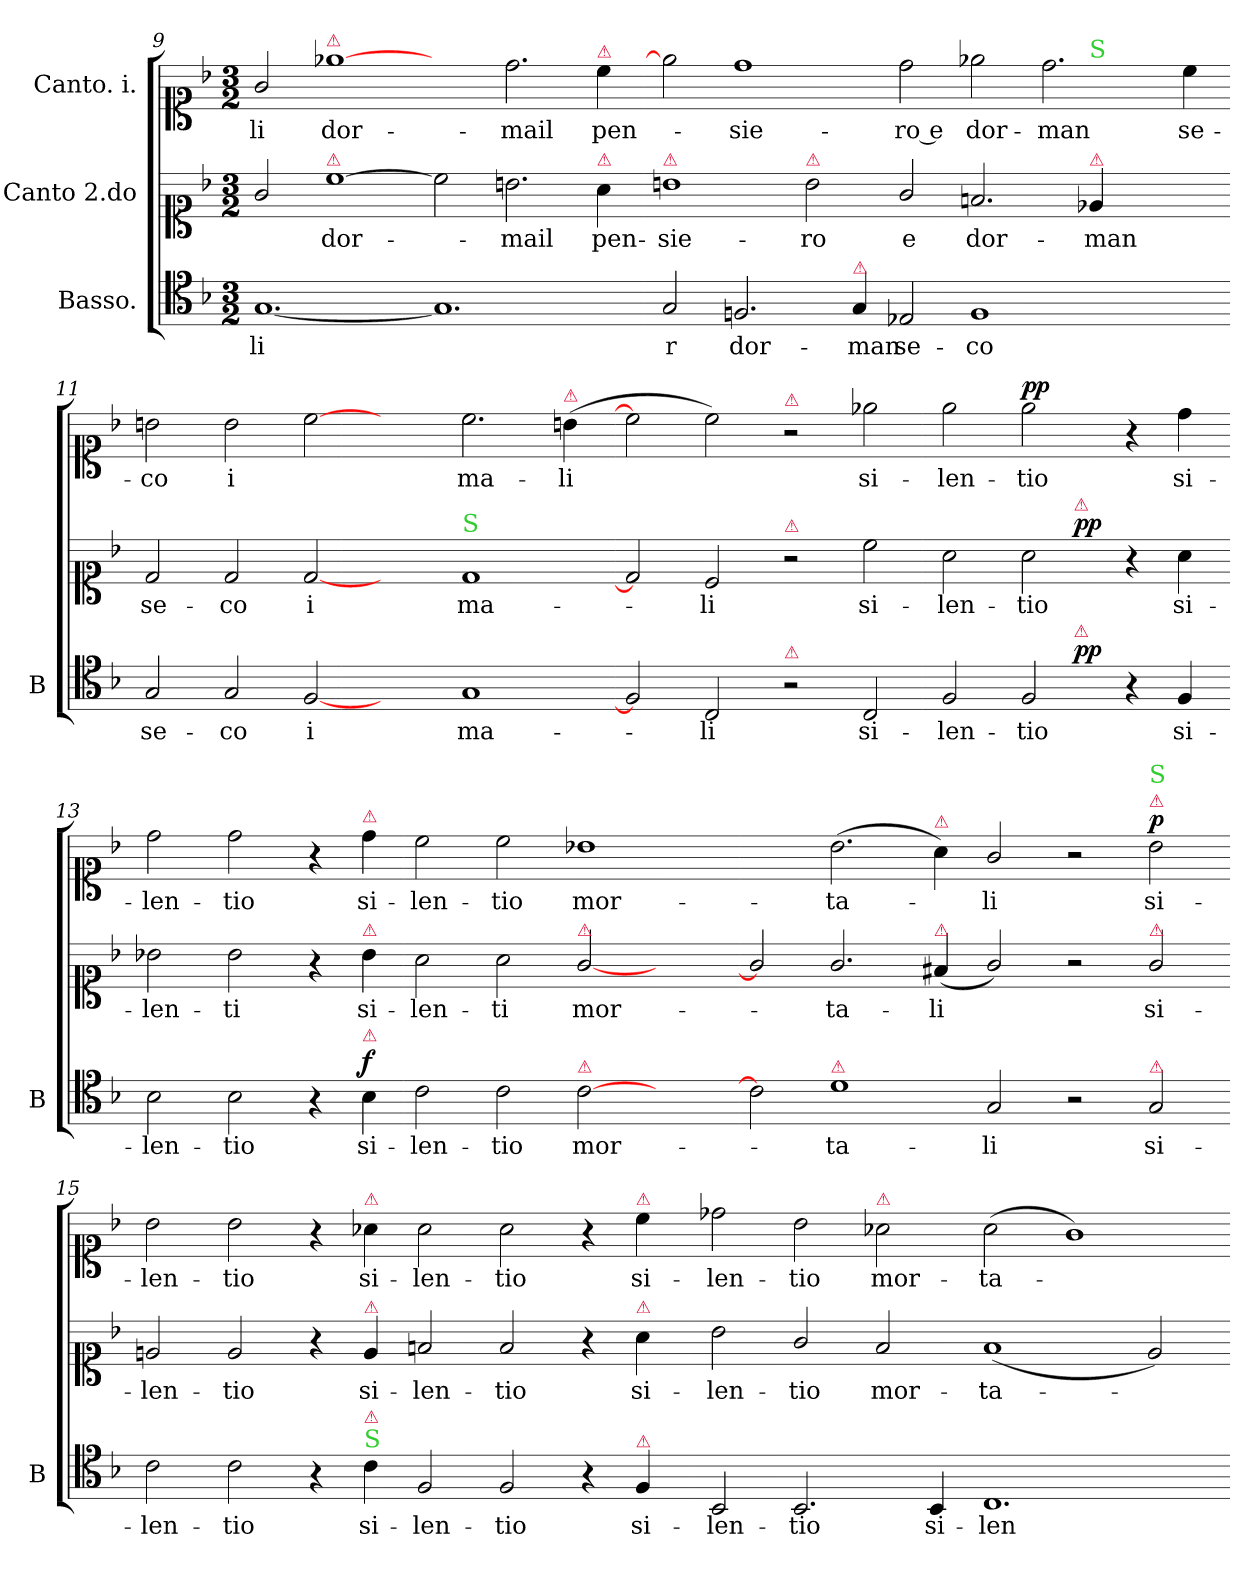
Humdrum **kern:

**kern	**text	**dynam	**kern	**text	**dynam	**kern	**text	**dynam
*part3	*part3	*part3	*part2	*part2	*part2	*part1	*part1	*part1
*staff3	*staff3	*staff3	*staff2	*staff2	*staff2	*staff1	*staff1	*staff1
*I"Basso.	*	*	*I"Canto 2.do	*	*	*I"Canto. i.	*	*
*I'B	*	*	*	*	*	*	*	*
*clefC4	*	*	*clefC1	*	*	*clefC1	*	*
*k[b-]	*	*	*k[b-]	*	*	*k[b-]	*	*
*F:	*	*	*F:	*	*	*F:	*	*
*M3/2	*	*	*M3/2	*	*	*M3/2	*	*
=9	=9	=9	=9	=9	=9	=9	=9	=9
[1.G	-li	.	2g/	.	.	2g/	-li	.
!	!	!	!	!	!	!LO:TX:a:color=crimson:t=⚠	!	!
!	!	!	!LO:TX:a:color=crimson:t=⚠	!	!	!	!	!
.	.	.	[1cc	dor-	.	[1ee-X	dor-	.
1.G]	.	.	2cc\]	.	.	2ryy	.	.
.	.	.	2.bn\	-mail	.	2.dd\	-mail	.
!	!	!	!	!	!	!LO:TX:a:color=crimson:t=⚠	!	!
!	!	!	!LO:TX:a:color=crimson:t=⚠	!	!	!	!	!
.	.	.	4a\	pen-	.	4cc\	pen-	.
=10-	=10-	=10-	=10-	=10-	=10-	=10-	=10-	=10-
!	!	!	!LO:TX:a:color=crimson:t=⚠	!	!	!	!	!
*	*	*	*	*	*	*^	*	*
2G/	r	.	1bn	-sie-	.	2ee-]	1ryy	.	.
2.Fn/	dor-	.	.	.	.	1dd	.	-sie-	.
!	!	!	!LO:TX:a:color=crimson:t=⚠	!	!	!	!	!	!
.	.	.	2b\	-ro	.	.	1..ryy	.	.
!LO:TX:a:color=crimson:t=⚠	!	!	!	!	!	!	!	!	!
4G/	-man	.	.	.	.	.	.	.	.
2E-X/	se-	.	2g/	e	.	2dd\	.	-ro e	.
1F	-co	.	2.fn/	dor-	.	2ee-X\	.	dor-	.
.	.	.	.	.	.	2.dd\	.	-man	.
!	!	!	!	!	!	!	!LO:TX:a:color=limegreen:t=S	!	!
!	!	!	!LO:TX:a:color=crimson:t=⚠	!	!	!	!	!	!
.	.	.	4e-X/	-man	.	.	2.ryy	.	.
2ryy	.	.	2ryy	.	.	.	.	.	.
.	.	.	.	.	.	4cc\	.	se-	.
*	*	*	*	*	*	*v	*v	*	*
=11-	=11-	=11-	=11-	=11-	=11-	=11-	=11-	=11-
2G/	se-	.	2d/	se-	.	2bn\	-co	.
2G/	-co	.	2d/	-co	.	2b\	i	.
[2F	i	.	[2d	i	.	[2cc	.	.
2ryy	.	.	2ryy	.	.	2ryy	.	.
!	!	!	!LO:TX:a:color=limegreen:t=S	!	!	!	!	!
1G	ma-	.	1d	ma-	.	2.cc\	ma-	.
!	!	!	!	!	!	!LO:TX:a:color=crimson:t=⚠	!	!
.	.	.	.	.	.	(4bn\	-li	.
=12-	=12-	=12-	=12-	=12-	=12-	=12-	=12-	=12-
*^	*	*	*^	*	*	*	*	*
2F]	1ryy	.	.	2d]	1ryy	.	.	2cc]	.	.
2C/	.	-li	.	2c/	.	-li	.	2cc\)	.	.
!	!	!	!	!	!	!	!	!LO:TX:a:color=crimson:t=⚠	!	!
!	!	!	!	!LO:TX:a:color=crimson:t=⚠	!	!	!	!	!	!
!LO:TX:a:color=crimson:t=⚠	!	!	!	!	!	!	!	!	!	!
!	!	!	!LO:DY:a	!	!	!	!LO:DY:a	!	!	!LO:DY:b
2r	1..ryy	.	pian	2r	1..ryy	.	piano	2r	.	pian
2C/	.	si-	.	2cc\	.	si-	.	2ee-X\	si-	.
2F/	.	-len-	.	2a\	.	-len-	.	2ee-\	-len-	.
!	!	!	!	!	!	!	!	!	!	!LO:DY:b
2F/	.	-tio	.	2a\	.	-tio	.	2ee-\	-tio	p.p
!	!	!	!	!	!LO:TX:a:color=crimson:t=⚠	!	!	!	!	!
!	!LO:TX:a:color=crimson:t=⚠	!	!	!	!	!	!	!	!	!
!	!	!	!LO:DY:a	!	!	!	!LO:DY:a	!	!	!
.	2.ryy	.	p.p.	.	2.ryy	.	pp.	.	.	.
4r	.	.	.	4r	.	.	.	4r	.	.
!	!	!LO:LY:i	!	!	!	!	!	!	!	!
4F/	.	si-	.	4a\	.	si-	.	4dd\	si-	.
=13-	=13-	=13-	=13-	=13-	=13-	=13-	=13-	=13-	=13-	=13-
!	!	!LO:LY:i	!	!	!	!	!	!	!	!
*v	*v	*	*	*	*	*	*	*	*	*
*	*	*	*v	*v	*	*	*	*	*
2B-\	-len-	.	2b-X\	-len-	.	2dd\	-len-	.
!	!LO:LY:i	!	!	!	!	!	!	!
2B-\	-tio	.	2b-\	-ti	.	2dd\	-tio	.
4r	.	.	4r	.	.	4r	.	.
!	!	!	!	!	!	!LO:TX:a:color=crimson:t=⚠	!	!
!	!	!	!LO:TX:a:color=crimson:t=⚠	!	!	!	!	!
!LO:TX:a:color=crimson:t=⚠	!	!	!	!	!	!	!	!
!	!LO:LY:i	!LO:DY:a	!	!LO:LY:i	!	!	!	!
4B-\	si-	f.	4b-\	si-	.	4dd\	si-	.
!	!LO:LY:i	!	!	!LO:LY:i	!	!	!	!
2c\	-len-	.	2a\	-len-	.	2cc\	-len-	.
!	!LO:LY:i	!	!	!LO:LY:i	!	!	!	!
2c\	-tio	.	2a\	-ti	.	2cc\	-tio	.
!	!	!	!LO:TX:a:color=crimson:t=⚠	!	!	!	!	!
!LO:TX:a:color=crimson:t=⚠	!	!	!	!	!	!	!	!
[2c\	mor-	.	[2g/	mor-	.	1b-X\	mor-	.
2ryy	.	.	2ryy	.	.	.	.	.
=14-	=14-	=14-	=14-	=14-	=14-	=14-	=14-	=14-
2c\]	.	.	2g/]	.	.	2ryy	.	.
!LO:TX:a:color=crimson:t=⚠	!	!	!	!	!	!	!	!
1d	-ta-	.	2.g/	-ta-	.	(2.b-\	-ta-	.
!	!	!	!	!	!	!LO:TX:a:color=crimson:t=⚠	!	!
!	!	!	!LO:TX:a:color=crimson:t=⚠	!	!	!	!	!
.	.	.	(4f#X/	-li	.	4a\)	.	.
2G/	-li	.	2g/)	.	.	2g/	-li	.
2r	.	.	2r	.	.	2r	.	.
!	!	!	!	!	!	!LO:TX:a:color=crimson:t=⚠	!	!
!	!	!	!	!	!	!LO:TX:a:color=limegreen:t=S	!	!
!	!	!	!LO:TX:a:color=crimson:t=⚠	!	!	!	!	!
!LO:TX:a:color=crimson:t=⚠	!	!	!	!	!	!	!	!
!	!	!	!	!	!	!	!	!LO:DY:a
2G/	si-	.	2g/	si-	.	2b-\	si-	p.
=15-	=15-	=15-	=15-	=15-	=15-	=15-	=15-	=15-
2c\	-len-	.	2en/	-len-	.	2b-\	-len-	.
2c\	-tio	.	2e/	-tio	.	2b-\	-tio	.
4r	.	.	4r	.	.	4r	.	.
!	!	!	!	!	!	!LO:TX:a:color=crimson:t=⚠	!	!
!	!	!	!LO:TX:a:color=crimson:t=⚠	!	!	!	!	!
!LO:TX:a:color=limegreen:t=S	!	!	!	!	!	!	!	!
!LO:TX:a:color=crimson:t=⚠	!	!	!	!	!	!	!	!
!	!	!	!	!LO:LY:i	!	!	!	!
4c\	si-	.	4e/	si-	.	4a-X\	si-	.
!	!	!	!	!LO:LY:i	!	!	!	!
2F/	-len-	.	2fn/	-len-	.	2a-\	-len-	.
!	!	!	!	!LO:LY:i	!	!	!	!
2F/	-tio	.	2f/	-tio	.	2a-\	-tio	.
4r	.	.	4r	.	.	4r	.	.
!	!	!	!	!	!	!LO:TX:a:color=crimson:t=⚠	!	!
!	!	!	!LO:TX:a:color=crimson:t=⚠	!	!	!	!	!
!LO:TX:a:color=crimson:t=⚠	!	!	!	!	!	!	!	!
!	!	!	!	!LO:LY:i	!	!	!LO:LY:i	!
4F/	si-	.	4a\	si-	.	4cc\	si-	.
=16-	=16-	=16-	=16-	=16-	=16-	=16-	=16-	=16-
!	!	!	!	!LO:LY:i	!	!	!LO:LY:i	!
2BB-/	-len-	.	2b-\	-len-	.	2dd-X\	-len-	.
!	!	!	!	!LO:LY:i	!	!	!LO:LY:i	!
2.BB-/	-tio	.	2g/	-tio	.	2b-\	-tio	.
!	!	!	!	!	!	!LO:TX:a:color=crimson:t=⚠	!	!
.	.	.	2f/	mor-	.	2a-X\	mor-	.
4BB-/	si-	.	.	.	.	.	.	.
1.C	-len-	.	(1f	-ta-	.	(2a-\	-ta-	.
.	.	.	.	.	.	1g)	.	.
.	.	.	2e/)	.	.	.	.	.
=-	=-	=-	=-	=-	=-	=-	=-	=-
*-	*-	*-	*-	*-	*-	*-	*-	*-
